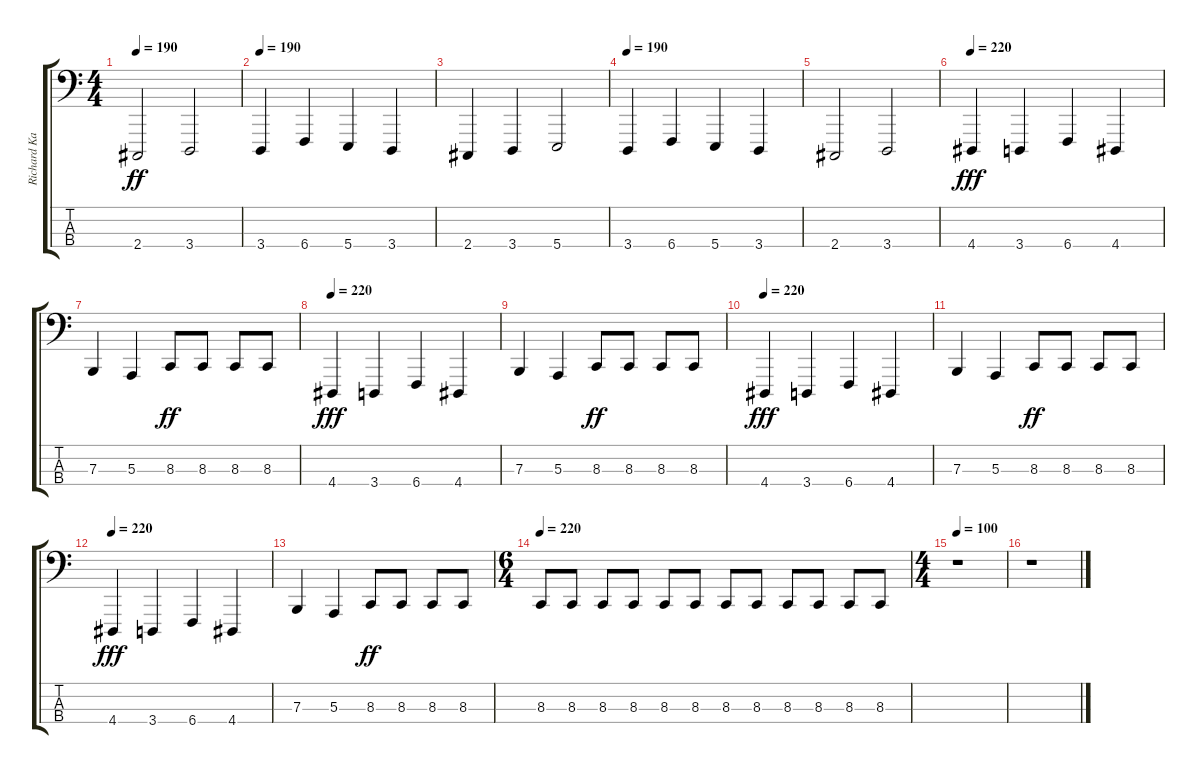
\track ("Richard Kalm" "Richard Ka") {instrument synthbrass1}
\staff {score tabs}
\tuning (D2 A1 E1 B0) {hide}
\ts (4 4)
\tempo 190
\clef f4
\ks c
2.4.2{dy ff} 3.4.2 |
\tempo 190
3.4.4 6.4.4 5.4.4 3.4.4 |
2.4.4 3.4.4 5.4.2 |
\tempo 190
3.4.4 6.4.4 5.4.4 3.4.4 |
2.4.2 3.4.2 |
\tempo 220
4.4.4{dy fff} 3.4.4 6.4.4 4.4.4 |
7.3.4 5.3.4 8.3.8{dy ff} 8.3.8 8.3.8 8.3.8 |
\tempo 220
4.4.4{dy fff} 3.4.4 6.4.4 4.4.4 |
7.3.4 5.3.4 8.3.8{dy ff} 8.3.8 8.3.8 8.3.8 |
\tempo 220
4.4.4{dy fff} 3.4.4 6.4.4 4.4.4 |
7.3.4 5.3.4 8.3.8{dy ff} 8.3.8 8.3.8 8.3.8 |
\tempo 220
4.4.4{dy fff} 3.4.4 6.4.4 4.4.4 |
7.3.4 5.3.4 8.3.8{dy ff} 8.3.8 8.3.8 8.3.8 |
\ts (6 4)
\tempo 220
8.3.8 8.3.8 8.3.8 8.3.8 8.3.8 8.3.8 8.3.8 8.3.8 8.3.8 8.3.8 8.3.8 8.3.8 |
\ts (4 4)
\tempo 100
r.1 |
r.1
